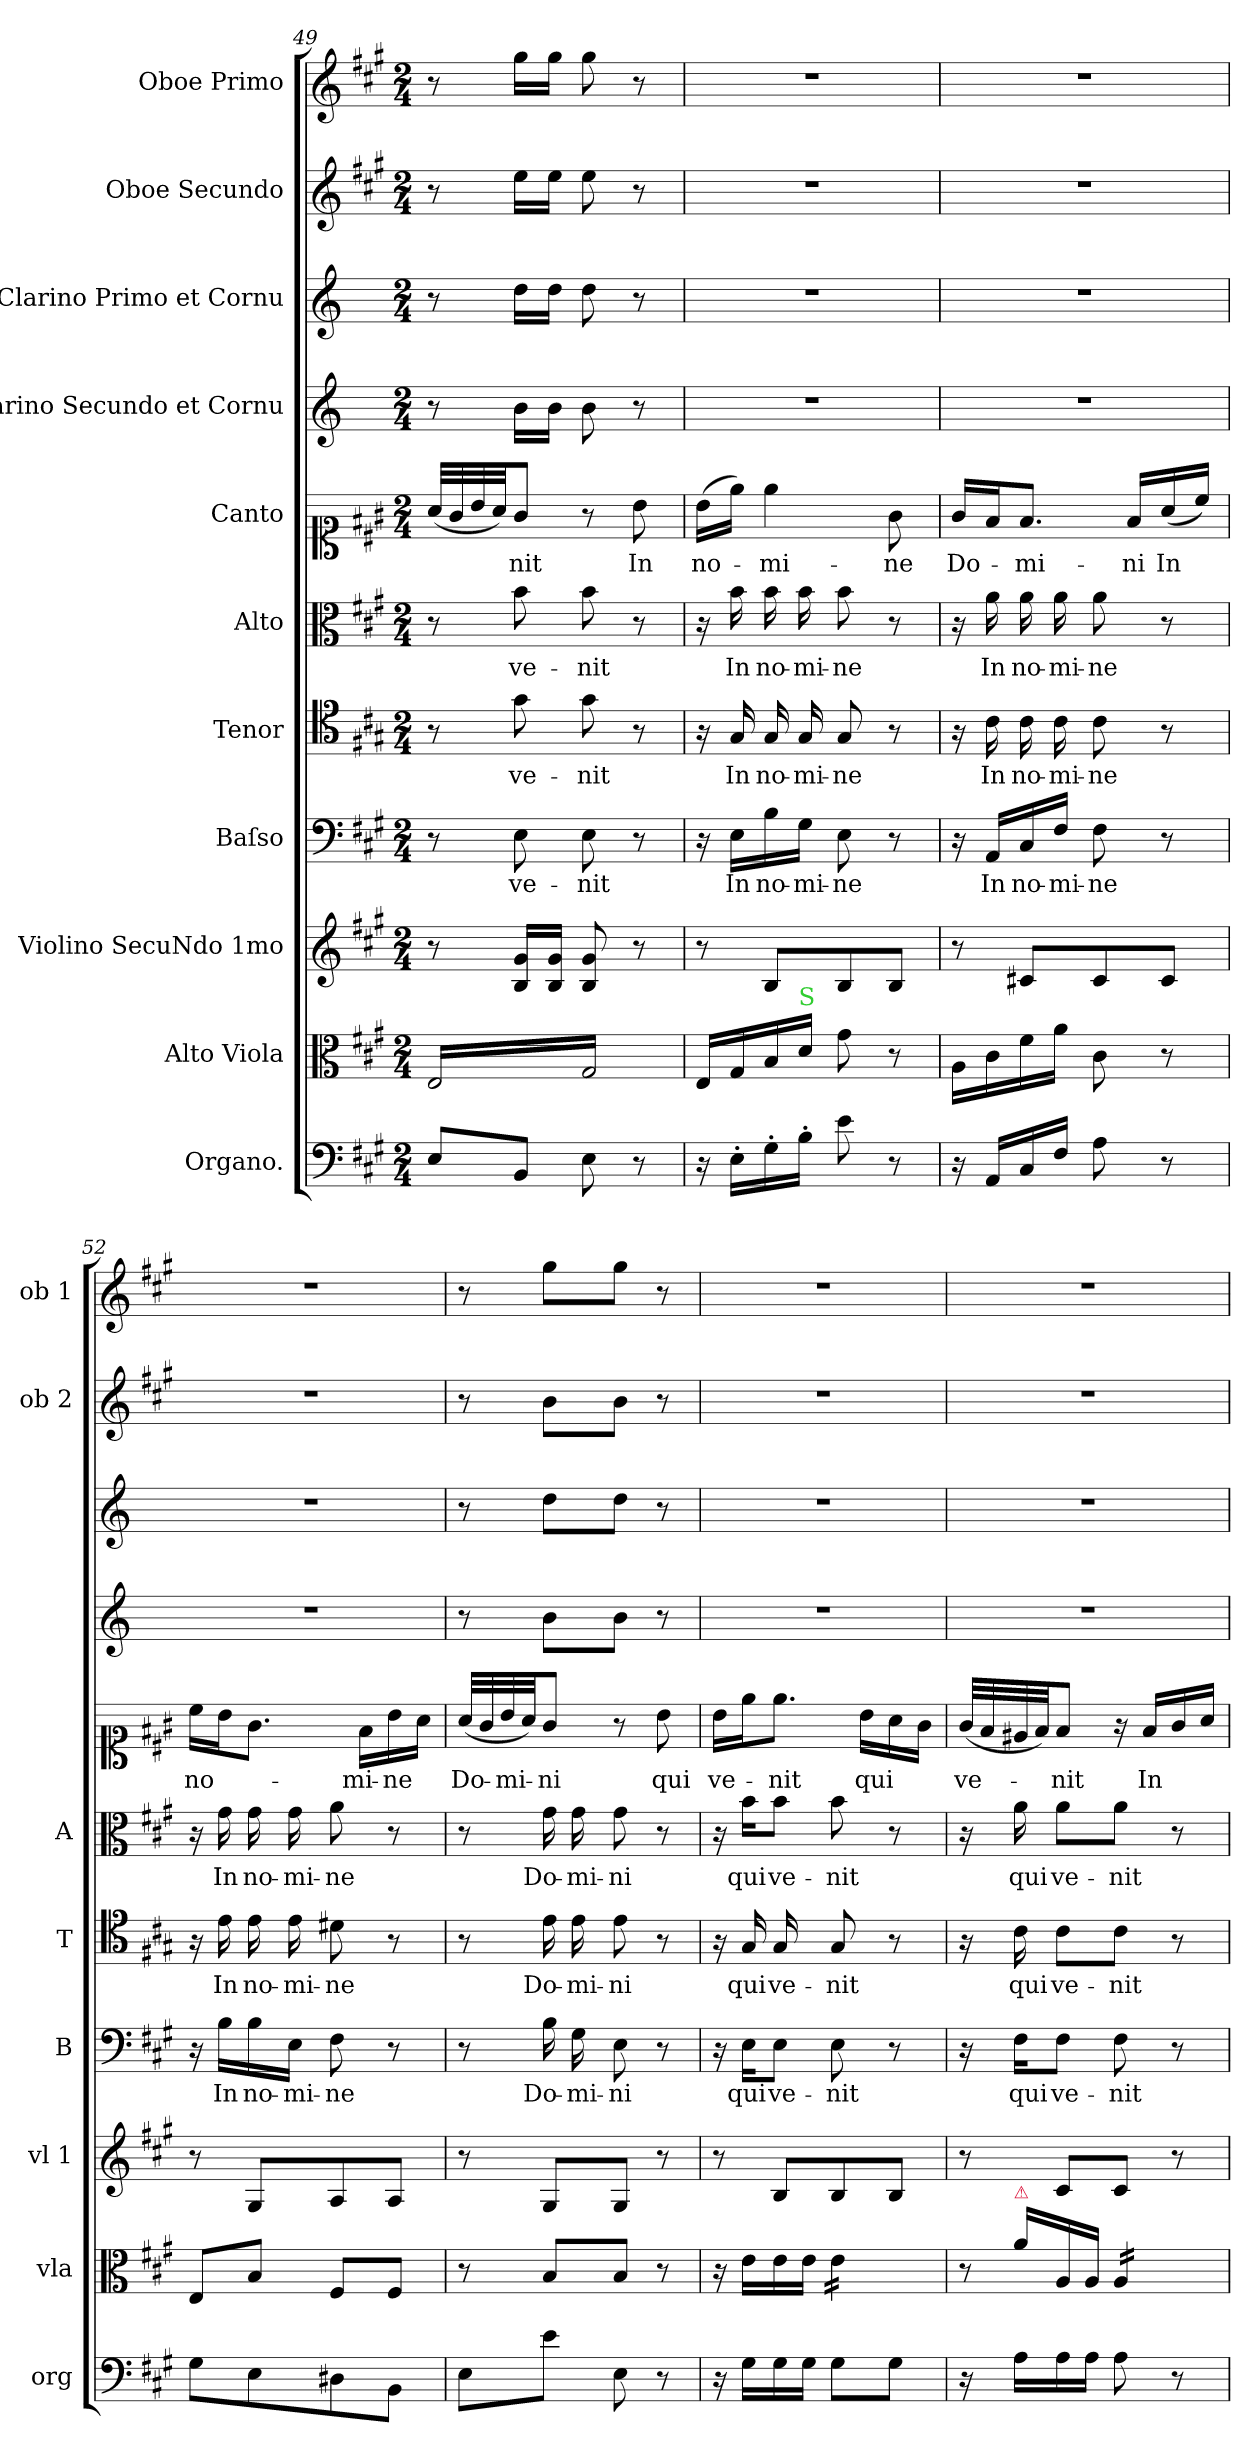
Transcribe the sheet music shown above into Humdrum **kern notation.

**kern	**kern	**kern	**kern	**text	**kern	**text	**kern	**text	**kern	**text	**kern	**kern	**kern	**kern
*part11	*part10	*part9	*part8	*part8	*part7	*part7	*part6	*part6	*part5	*part5	*part4	*part3	*part2	*part1
*staff11	*staff10	*staff9	*staff8	*staff8	*staff7	*staff7	*staff6	*staff6	*staff5	*staff5	*staff4	*staff3	*staff2	*staff1
*I"Organo.	*I"Alto Viola	*I"Violino SecuNdo 1mo	*I"Baſso	*	*I"Tenor	*	*I"Alto	*	*I"Canto	*	*I"Clarino Secundo et Cornu	*I"Clarino Primo et Cornu	*I"Oboe Secundo	*I"Oboe Primo
*I'org	*I'vla	*I'vl 1	*I'B	*	*I'T	*	*I'A	*	*	*	*	*	*I'ob 2	*I'ob 1
*clefF4	*clefC3	*clefG2	*clefF4	*	*clefC4	*	*clefC3	*	*clefC1	*	*clefG2	*clefG2	*clefG2	*clefG2
*	*	*	*	*	*	*	*	*	*	*	*ITrd2c3	*ITrd2c3	*	*
*k[f#c#g#]	*k[f#c#g#]	*k[f#c#g#]	*k[f#c#g#]	*	*k[f#c#g#]	*	*k[f#c#g#]	*	*k[f#c#g#]	*	*k[f#c#g#]	*k[f#c#g#]	*k[f#c#g#]	*k[f#c#g#]
*A:	*A:	*A:	*A:	*	*A:	*	*A:	*	*A:	*	*A:	*A:	*A:	*A:
*M2/4	*M2/4	*M2/4	*M2/4	*	*M2/4	*	*M2/4	*	*M2/4	*	*M2/4	*M2/4	*M2/4	*M2/4
=49	=49	=49	=49	=49	=49	=49	=49	=49	=49	=49	=49	=49	=49	=49
*	*tremolo	*	*	*	*	*	*	*	*	*	*	*	*	*
8E/L	16E/LL	8r	8r	.	8r	.	8r	.	(32a/LLL	.	8r	8r	8r	8r
.	.	.	.	.	.	.	.	.	32g#/	.	.	.	.	.
.	16G#/	.	.	.	.	.	.	.	32b/	.	.	.	.	.
.	.	.	.	.	.	.	.	.	32a/JJ)	.	.	.	.	.
!	!	!	!	!LO:LY:i	!	!LO:LY:i	!	!LO:LY:i	!	!LO:LY:i	!	!	!	!
8BB/J	16E/	16B/ 16g#/LL	8E\	ve-	8g#\	ve-	8b\	ve-	8g#/J	-nit	16g#\LL	16b\LL	16ee\LL	16gg#\LL
.	16G#/	16B/ 16g#/JJ	.	.	.	.	.	.	.	.	16g#\JJ	16b\JJ	16ee\JJ	16gg#\JJ
!	!	!	!	!LO:LY:i	!	!LO:LY:i	!	!LO:LY:i	!	!	!	!	!	!
8E\	16E/	8B/ 8g#/	8E\	-nit	8g#\	-nit	8b\	-nit	8r	.	8g#\	8b\	8ee\	8gg#\
.	16G#/	.	.	.	.	.	.	.	.	.	.	.	.	.
8r	16E/	8r	8r	.	8r	.	8r	.	8b\	In	8r	8r	8r	8r
.	16G#/JJ	.	.	.	.	.	.	.	.	.	.	.	.	.
*	*Xtremolo	*	*	*	*	*	*	*	*	*	*	*	*	*
=50	=50	=50	=50	=50	=50	=50	=50	=50	=50	=50	=50	=50	=50	=50
16r	16E/LL	8r	16r	.	16r	.	16r	.	(16b\LL	no-	2r	2r	2r	2r
16E'\LL	16G#/	.	16E\LL	In	16G#/	In	16b\	In	16ee\JJ)	.	.	.	.	.
16G#'\	16B/	8B/L	16B\	no-	16G#/	no-	16b\	no-	4ee\	-mi-	.	.	.	.
!	!LO:TX:a:color=limegreen:t=S	!	!	!	!	!	!	!	!	!	!	!	!	!
16B'\JJ	16d/JJ	.	16G#\JJ	-mi-	16G#/	-mi-	16b\	-mi-	.	.	.	.	.	.
8e\	8g#\	8B/	8E\	-ne	8G#/	-ne	8b\	-ne	.	.	.	.	.	.
8r	8r	8B/J	8r	.	8r	.	8r	.	8g#\	-ne	.	.	.	.
=51	=51	=51	=51	=51	=51	=51	=51	=51	=51	=51	=51	=51	=51	=51
16r	16A\LL	8r	16r	.	16r	.	16r	.	16g#/LL	Do-	2r	2r	2r	2r
!	!	!	!	!LO:LY:i	!	!LO:LY:i	!	!LO:LY:i	!	!	!	!	!	!
16AA/LL	16c#\	.	16AA/LL	In	16c#\	In	16a\	In	16f#/J	.	.	.	.	.
!	!	!	!	!LO:LY:i	!	!LO:LY:i	!	!LO:LY:i	!	!	!	!	!	!
16C#/	16f#\	8c#X/L	16C#/	no-	16c#\	no-	16a\	no-	8.f#/J	-mi-	.	.	.	.
!	!	!	!	!LO:LY:i	!	!LO:LY:i	!	!LO:LY:i	!	!	!	!	!	!
16F#/JJ	16a\JJ	.	16F#/JJ	-mi-	16c#\	-mi-	16a\	-mi-	.	.	.	.	.	.
!	!	!	!	!LO:LY:i	!	!LO:LY:i	!	!LO:LY:i	!	!	!	!	!	!
8A\	8c#\	8c#/	8F#\	-ne	8c#\	-ne	8a\	-ne	.	.	.	.	.	.
.	.	.	.	.	.	.	.	.	16f#/LL	-ni	.	.	.	.
8r	8r	8c#/J	8r	.	8r	.	8r	.	(16a/	In	.	.	.	.
.	.	.	.	.	.	.	.	.	16cc#/JJ)	.	.	.	.	.
=52	=52	=52	=52	=52	=52	=52	=52	=52	=52	=52	=52	=52	=52	=52
8G#\L	8E/L	8r	16r	.	16r	.	16r	.	16cc#\LL	no-	2r	2r	2r	2r
!	!	!	!	!LO:LY:i	!	!LO:LY:i	!	!LO:LY:i	!	!	!	!	!	!
.	.	.	16B\LL	In	16e\	In	16g#\	In	16b\J	.	.	.	.	.
!	!	!	!	!LO:LY:i	!	!LO:LY:i	!	!LO:LY:i	!	!	!	!	!	!
8E\	8B/J	8G#/L	16B\	no-	16e\	no-	16g#\	no-	8.g#\J	.	.	.	.	.
!	!	!	!	!LO:LY:i	!	!LO:LY:i	!	!LO:LY:i	!	!	!	!	!	!
.	.	.	16E\JJ	-mi-	16e\	-mi-	16g#\	-mi-	.	.	.	.	.	.
!	!	!	!	!LO:LY:i	!	!LO:LY:i	!	!LO:LY:i	!	!	!	!	!	!
8D#X\	8F#/L	8A/	8F#\	-ne	8d#X\	-ne	8a\	-ne	.	.	.	.	.	.
.	.	.	.	.	.	.	.	.	16f#\LL	-mi-	.	.	.	.
8BB\J	8F#/J	8A/J	8r	.	8r	.	8r	.	16b\	-ne	.	.	.	.
.	.	.	.	.	.	.	.	.	16a\JJ	.	.	.	.	.
=53	=53	=53	=53	=53	=53	=53	=53	=53	=53	=53	=53	=53	=53	=53
8E\L	8r	8r	8r	.	8r	.	8r	.	(32a/LLL	Do-	8r	8r	8r	8r
.	.	.	.	.	.	.	.	.	32g#/	.	.	.	.	.
.	.	.	.	.	.	.	.	.	32b/	-mi-	.	.	.	.
.	.	.	.	.	.	.	.	.	32a/JJ)	.	.	.	.	.
8e\J	8B/L	8G#/L	16B\	Do-	16e\	Do-	16g#\	Do-	8g#/J	-ni	8g#\L	8b\L	8b\L	8gg#\L
.	.	.	16G#\	-mi-	16e\	-mi-	16g#\	-mi-	.	.	.	.	.	.
8E\	8B/J	8G#/J	8E\	ni	8e\	ni	8g#\	ni	8r	.	8g#\J	8b\J	8b\J	8gg#\J
8r	8r	8r	8r	.	8r	.	8r	.	8b\	qui	8r	8r	8r	8r
=54	=54	=54	=54	=54	=54	=54	=54	=54	=54	=54	=54	=54	=54	=54
16r	16r	8r	16r	.	16r	.	16r	.	16b\LL	ve-	2r	2r	2r	2r
16G#\LL	16e\LL	.	16E\KL	qui	16G#/	qui	16b\KL	qui	16ee\J	.	.	.	.	.
!	!	!	!	!	!LO:N:vis=16	!	!	!	!	!	!	!	!	!
16G#\	16e\	8B/L	8E\J	ve-	8G#/	ve-	8b\J	ve-	8.ee\J	-nit	.	.	.	.
16G#\JJ	16e\JJ	.	.	.	.	.	.	.	.	.	.	.	.	.
*	*tremolo	*	*	*	*	*	*	*	*	*	*	*	*	*
8G#\L	16e\LL	8B/	8E\	-nit	8G#/	-nit	8b\	-nit	.	.	.	.	.	.
.	16e\	.	.	.	.	.	.	.	16b\LL	qui	.	.	.	.
8G#\J	16e\	8B/J	8r	.	8r	.	8r	.	16a\	.	.	.	.	.
.	16e\JJ	.	.	.	.	.	.	.	16g#\JJ	.	.	.	.	.
*	*Xtremolo	*	*	*	*	*	*	*	*	*	*	*	*	*
=55	=55	=55	=55	=55	=55	=55	=55	=55	=55	=55	=55	=55	=55	=55
!	!LO:N:vis=8	!	!	!	!	!	!	!	!	!	!	!	!	!
16r	16r	8r	16r	.	16r	.	16r	.	(32g#/LLL	ve-	2r	2r	2r	2r
.	.	.	.	.	.	.	.	.	32f#/	.	.	.	.	.
!	!LO:TX:a:color=crimson:t=⚠	!	!	!	!	!	!	!	!	!	!	!	!	!
!	!	!	!	!LO:LY:i	!	!LO:LY:i	!	!LO:LY:i	!	!	!	!	!	!
16A\LL	16a\LL	.	16F#\KL	qui	16c#\	qui	16a\	qui	32e#X/	.	.	.	.	.
.	.	.	.	.	.	.	.	.	32f#/JJ)	.	.	.	.	.
!	!	!	!	!LO:LY:i	!	!LO:LY:i	!	!LO:LY:i	!	!	!	!	!	!
16A\	16A/	8c#/L	8F#\J	ve-	8c#\L	ve-	8a\L	ve-	8f#/J	-nit	.	.	.	.
16A\JJ	16A/JJ	.	.	.	.	.	.	.	.	.	.	.	.	.
!	!	!	!	!LO:LY:i	!	!LO:LY:i	!	!LO:LY:i	!	!	!	!	!	!
*	*tremolo	*	*	*	*	*	*	*	*	*	*	*	*	*
8A\	16A/LL	8c#/J	8F#\	-nit	8c#\J	-nit	8a\J	-nit	16r	.	.	.	.	.
.	16A/	.	.	.	.	.	.	.	16f#/LL	In	.	.	.	.
8r	16A/	8r	8r	.	8r	.	8r	.	16g#/	.	.	.	.	.
.	16A/JJ	.	.	.	.	.	.	.	16a/JJ	.	.	.	.	.
*	*Xtremolo	*	*	*	*	*	*	*	*	*	*	*	*	*
=	=	=	=	=	=	=	=	=	=	=	=	=	=	=
*-	*-	*-	*-	*-	*-	*-	*-	*-	*-	*-	*-	*-	*-	*-
